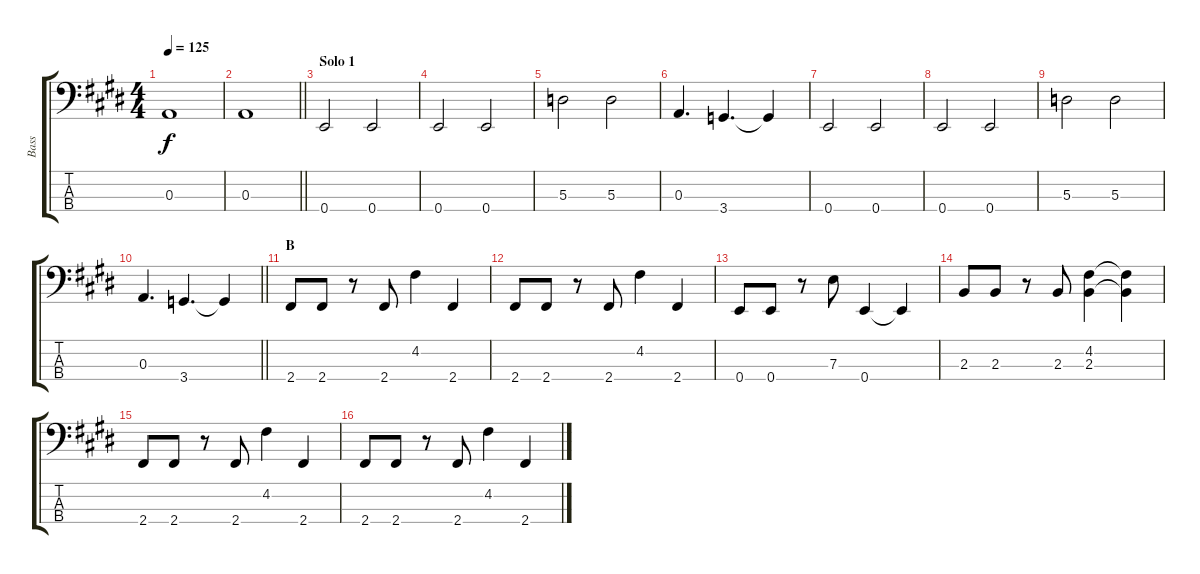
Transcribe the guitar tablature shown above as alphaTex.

\track ("Bass" "Bass") {instrument acousticguitarsteel}
\staff {score tabs}
\tuning (G2 D2 A1 E1) {hide}
\ts (4 4)
\tempo 125
\clef f4
\ks e
0.3.1{dy f} |
\barLineRight lightlight
0.3.1 |
\section ("" "Solo 1")
0.4.2 0.4.2 |
0.4.2 0.4.2 |
5.3.2 5.3.2 |
0.3.4{d} 3.4.4{d} 3.4{t}.4 |
0.4.2 0.4.2 |
0.4.2 0.4.2 |
5.3.2 5.3.2 |
\barLineRight lightlight
0.3.4{d} 3.4.4{d} 3.4{t}.4 |
\section ("" "B")
2.4.8 2.4.8 r.8 2.4.8 4.2.4 2.4.4 |
2.4.8 2.4.8 r.8 2.4.8 4.2.4 2.4.4 |
0.4.8 0.4.8 r.8 7.3.8 0.4.4 0.4{t}.4 |
2.3.8 2.3.8 r.8 2.3.8 (4.2 2.3).4 (4.2{t} 2.3{t}).4 |
2.4.8 2.4.8 r.8 2.4.8 4.2.4 2.4.4 |
2.4.8 2.4.8 r.8 2.4.8 4.2.4 2.4.4
